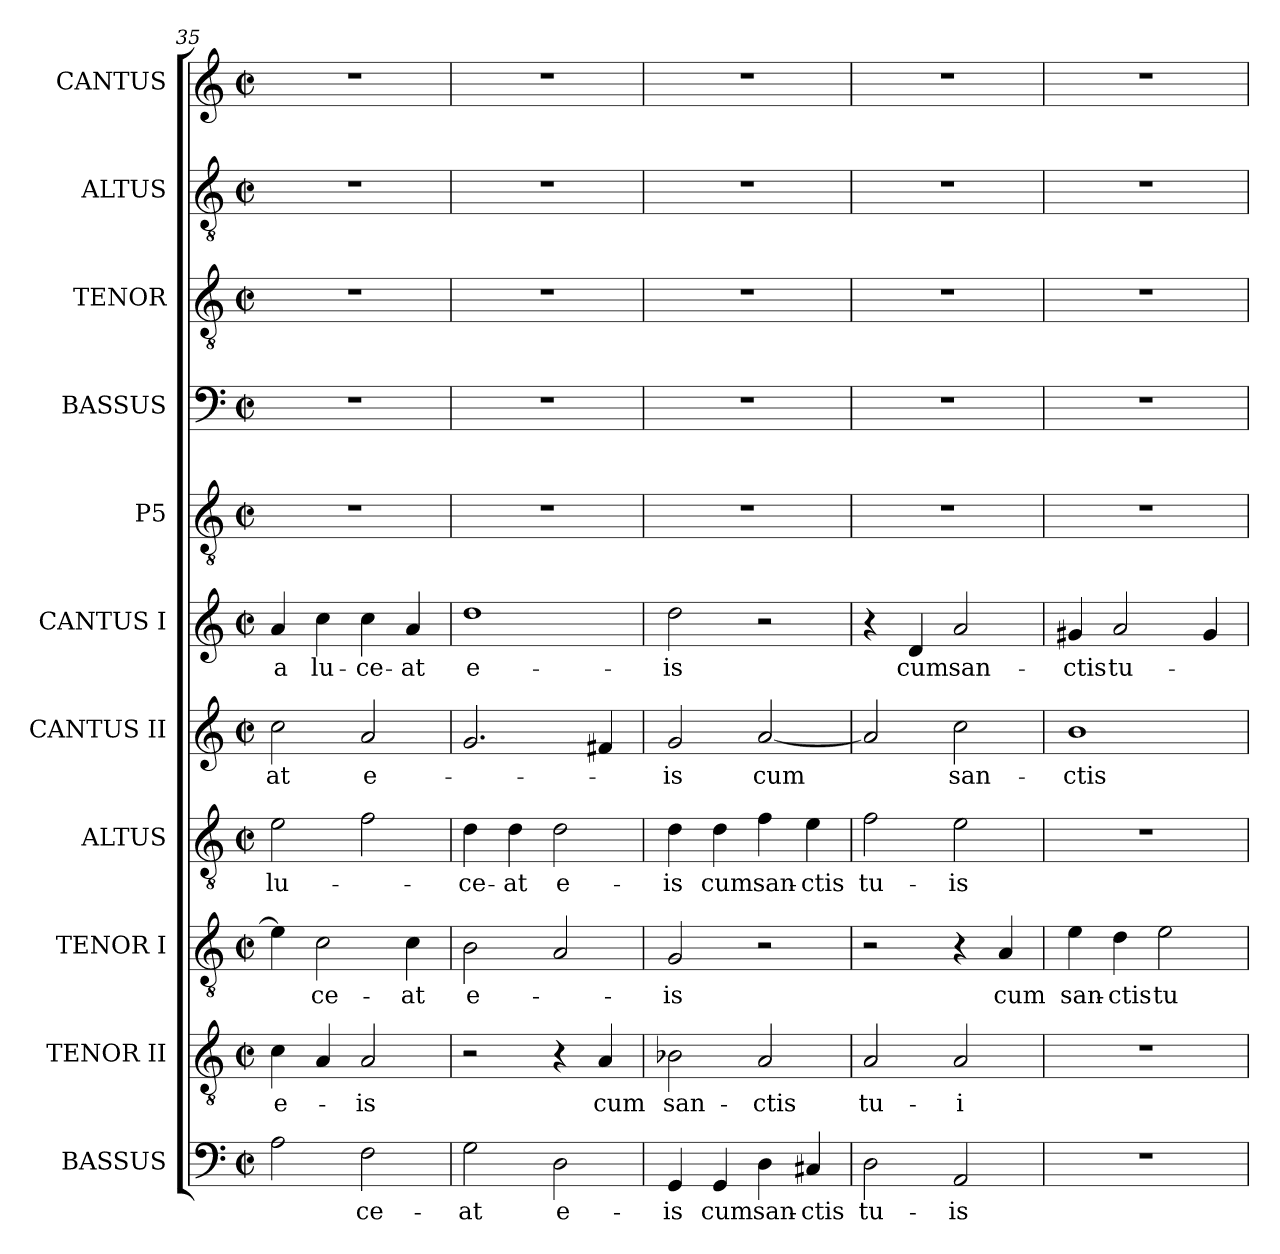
**kern	**text	**kern	**text	**kern	**text	**kern	**text	**kern	**text	**kern	**text	**kern	**kern	**kern	**kern	**kern
*part11	*part11	*part10	*part10	*part9	*part9	*part8	*part8	*part7	*part7	*part6	*part6	*part5	*part4	*part3	*part2	*part1
*staff11	*staff11	*staff10	*staff10	*staff9	*staff9	*staff8	*staff8	*staff7	*staff7	*staff6	*staff6	*staff5	*staff4	*staff3	*staff2	*staff1
*I"BASSUS	*	*I"TENOR II	*	*I"TENOR I	*	*I"ALTUS	*	*I"CANTUS II	*	*I"CANTUS I	*	*I"P5	*I"BASSUS	*I"TENOR	*I"ALTUS	*I"CANTUS
*I'B.	*	*I'T. II	*	*I'T. I	*	*I'A.	*	*I'C. II	*	*I'C. I	*	*	*I'B.	*I'T.	*I'A.	*I'C.
*clefF4	*	*clefGv2	*	*clefGv2	*	*clefGv2	*	*clefG2	*	*clefG2	*	*clefGv2	*clefF4	*clefGv2	*clefGv2	*clefG2
*	*	*ITrd7c12	*	*ITrd7c12	*	*ITrd7c12	*	*	*	*	*	*ITrd7c12	*	*ITrd7c12	*ITrd7c12	*
*k[]	*	*k[]	*	*k[]	*	*k[]	*	*k[]	*	*k[]	*	*k[]	*k[]	*k[]	*k[]	*k[]
*a:	*	*a:	*	*a:	*	*a:	*	*a:	*	*a:	*	*a:	*a:	*a:	*a:	*a:
*M2/2	*	*M2/2	*	*M2/2	*	*M2/2	*	*M2/2	*	*M2/2	*	*M2/2	*M2/2	*M2/2	*M2/2	*M2/2
*met(c|)	*	*met(c|)	*	*met(c|)	*	*met(c|)	*	*met(c|)	*	*met(c|)	*	*met(c|)	*met(c|)	*met(c|)	*met(c|)	*met(c|)
=35	=35	=35	=35	=35	=35	=35	=35	=35	=35	=35	=35	=35	=35	=35	=35	=35
!	!	!	!LO:LY:b:color=#000000	!	!	!	!	!	!	!	!	!	!	!	!	!
!	!	!	!	!	!	!	!LO:LY:b:color=#000000	!	!	!	!	!	!	!	!	!
!	!	!	!	!	!	!	!	!	!LO:LY:b:color=#000000	!	!	!	!	!	!	!
!	!	!	!	!	!	!	!	!	!	!	!LO:LY:b:color=#000000	!	!	!	!	!
2Ai\	.	4Ci\	e-	4Ei\]	.	2Ei\	lu-	2cci\	-at	4ai/	-a	1r	1r	1r	1r	1r
!	!	!	!	!	!LO:LY:b:color=#000000	!	!	!	!	!	!	!	!	!	!	!
!	!	!	!	!	!	!	!	!	!	!	!LO:LY:b:color=#000000	!	!	!	!	!
.	.	4AAi/	.	2Ci\	-ce-	.	.	.	.	4cci\	lu-	.	.	.	.	.
!	!LO:LY:b:color=#000000	!	!	!	!	!	!	!	!	!	!	!	!	!	!	!
!	!	!	!LO:LY:b:color=#000000	!	!	!	!	!	!	!	!	!	!	!	!	!
!	!	!	!	!	!	!	!	!	!LO:LY:b:color=#000000	!	!	!	!	!	!	!
!	!	!	!	!	!	!	!	!	!	!	!LO:LY:b:color=#000000	!	!	!	!	!
2Fi\	-ce-	2AAi/	-is	.	.	2Fi\	.	2ai/	e-	4cci\	-ce-	.	.	.	.	.
!	!	!	!	!	!LO:LY:b:color=#000000	!	!	!	!	!	!	!	!	!	!	!
!	!	!	!	!	!	!	!	!	!	!	!LO:LY:b:color=#000000	!	!	!	!	!
.	.	.	.	4Ci\	-at	.	.	.	.	4ai/	-at	.	.	.	.	.
=36	=36	=36	=36	=36	=36	=36	=36	=36	=36	=36	=36	=36	=36	=36	=36	=36
!	!LO:LY:b:color=#000000	!	!	!	!	!	!	!	!	!	!	!	!	!	!	!
!	!	!	!	!	!LO:LY:b:color=#000000	!	!	!	!	!	!	!	!	!	!	!
!	!	!	!	!	!	!	!LO:LY:b:color=#000000	!	!	!	!	!	!	!	!	!
!	!	!	!	!	!	!	!	!	!	!	!LO:LY:b:color=#000000	!	!	!	!	!
2Gi\	-at	2r	.	2BBi\	e-	4Di\	-ce-	2.gi/	.	1ddi	e-	1r	1r	1r	1r	1r
!	!	!	!	!	!	!	!LO:LY:b:color=#000000	!	!	!	!	!	!	!	!	!
.	.	.	.	.	.	4Di\	-at	.	.	.	.	.	.	.	.	.
!	!LO:LY:b:color=#000000	!	!	!	!	!	!	!	!	!	!	!	!	!	!	!
!	!	!	!	!	!	!	!LO:LY:b:color=#000000	!	!	!	!	!	!	!	!	!
2Di\	e-	4r	.	2AAi/	.	2Di\	e-	.	.	.	.	.	.	.	.	.
!	!	!	!LO:LY:b:color=#000000	!	!	!	!	!	!	!	!	!	!	!	!	!
.	.	4AAi/	cum	.	.	.	.	4f#Xi/	.	.	.	.	.	.	.	.
!!LO:LB:g=z
=37	=37	=37	=37	=37	=37	=37	=37	=37	=37	=37	=37	=37	=37	=37	=37	=37
!	!LO:LY:b:color=#000000	!	!	!	!	!	!	!	!	!	!	!	!	!	!	!
!	!	!	!LO:LY:b:color=#000000	!	!	!	!	!	!	!	!	!	!	!	!	!
!	!	!	!	!	!LO:LY:b:color=#000000	!	!	!	!	!	!	!	!	!	!	!
!	!	!	!	!	!	!	!LO:LY:b:color=#000000	!	!	!	!	!	!	!	!	!
!	!	!	!	!	!	!	!	!	!LO:LY:b:color=#000000	!	!	!	!	!	!	!
!	!	!	!	!	!	!	!	!	!	!	!LO:LY:b:color=#000000	!	!	!	!	!
4GGi/	-is	2BB-Xi\	san-	2GGi/	-is	4Di\	-is	2gi/	-is	2ddi\	-is	1r	1r	1r	1r	1r
!	!LO:LY:b:color=#000000	!	!	!	!	!	!	!	!	!	!	!	!	!	!	!
!	!	!	!	!	!	!	!LO:LY:b:color=#000000	!	!	!	!	!	!	!	!	!
4GGi/	cum	.	.	.	.	4Di\	cum	.	.	.	.	.	.	.	.	.
!	!LO:LY:b:color=#000000	!	!	!	!	!	!	!	!	!	!	!	!	!	!	!
!	!	!	!LO:LY:b:color=#000000	!	!	!	!	!	!	!	!	!	!	!	!	!
!	!	!	!	!	!	!	!LO:LY:b:color=#000000	!	!	!	!	!	!	!	!	!
!	!	!	!	!	!	!	!	!	!LO:LY:b:color=#000000	!	!	!	!	!	!	!
4Di\	san-	2AAi/	-ctis	2r	.	4Fi\	san-	[2ai/	cum	2r	.	.	.	.	.	.
!	!LO:LY:b:color=#000000	!	!	!	!	!	!	!	!	!	!	!	!	!	!	!
!	!	!	!	!	!	!	!LO:LY:b:color=#000000	!	!	!	!	!	!	!	!	!
4C#Xi/	-ctis	.	.	.	.	4Ei\	-ctis	.	.	.	.	.	.	.	.	.
=38	=38	=38	=38	=38	=38	=38	=38	=38	=38	=38	=38	=38	=38	=38	=38	=38
!	!LO:LY:b:color=#000000	!	!	!	!	!	!	!	!	!	!	!	!	!	!	!
!	!	!	!LO:LY:b:color=#000000	!	!	!	!	!	!	!	!	!	!	!	!	!
!	!	!	!	!	!	!	!LO:LY:b:color=#000000	!	!	!	!	!	!	!	!	!
2Di\	tu-	2AAi/	tu-	2r	.	2Fi\	tu-	2ai/]	.	4r	.	1r	1r	1r	1r	1r
!	!	!	!	!	!	!	!	!	!	!	!LO:LY:b:color=#000000	!	!	!	!	!
.	.	.	.	.	.	.	.	.	.	4di/	cum	.	.	.	.	.
!	!LO:LY:b:color=#000000	!	!	!	!	!	!	!	!	!	!	!	!	!	!	!
!	!	!	!LO:LY:b:color=#000000	!	!	!	!	!	!	!	!	!	!	!	!	!
!	!	!	!	!	!	!	!LO:LY:b:color=#000000	!	!	!	!	!	!	!	!	!
!	!	!	!	!	!	!	!	!	!LO:LY:b:color=#000000	!	!	!	!	!	!	!
!	!	!	!	!	!	!	!	!	!	!	!LO:LY:b:color=#000000	!	!	!	!	!
2AAi/	-is	2AAi/	-i	4r	.	2Ei\	-is	2cci\	san-	2ai/	san-	.	.	.	.	.
!	!	!	!	!	!LO:LY:b:color=#000000	!	!	!	!	!	!	!	!	!	!	!
.	.	.	.	4AAi/	cum	.	.	.	.	.	.	.	.	.	.	.
=39	=39	=39	=39	=39	=39	=39	=39	=39	=39	=39	=39	=39	=39	=39	=39	=39
!	!	!	!	!	!LO:LY:b:color=#000000	!	!	!	!	!	!	!	!	!	!	!
!	!	!	!	!	!	!	!	!	!LO:LY:b:color=#000000	!	!	!	!	!	!	!
!	!	!	!	!	!	!	!	!	!	!	!LO:LY:b:color=#000000	!	!	!	!	!
1r	.	1r	.	4Ei\	san-	1r	.	1bi	-ctis	4g#Xi/	-ctis	1r	1r	1r	1r	1r
!	!	!	!	!	!LO:LY:b:color=#000000	!	!	!	!	!	!	!	!	!	!	!
!	!	!	!	!	!	!	!	!	!	!	!LO:LY:b:color=#000000	!	!	!	!	!
.	.	.	.	4Di\	-ctis	.	.	.	.	2ai/	tu-	.	.	.	.	.
!	!	!	!	!	!LO:LY:b:color=#000000	!	!	!	!	!	!	!	!	!	!	!
.	.	.	.	2Ei\	tu-	.	.	.	.	.	.	.	.	.	.	.
.	.	.	.	.	.	.	.	.	.	4g#i/	.	.	.	.	.	.
=	=	=	=	=	=	=	=	=	=	=	=	=	=	=	=	=
*-	*-	*-	*-	*-	*-	*-	*-	*-	*-	*-	*-	*-	*-	*-	*-	*-
